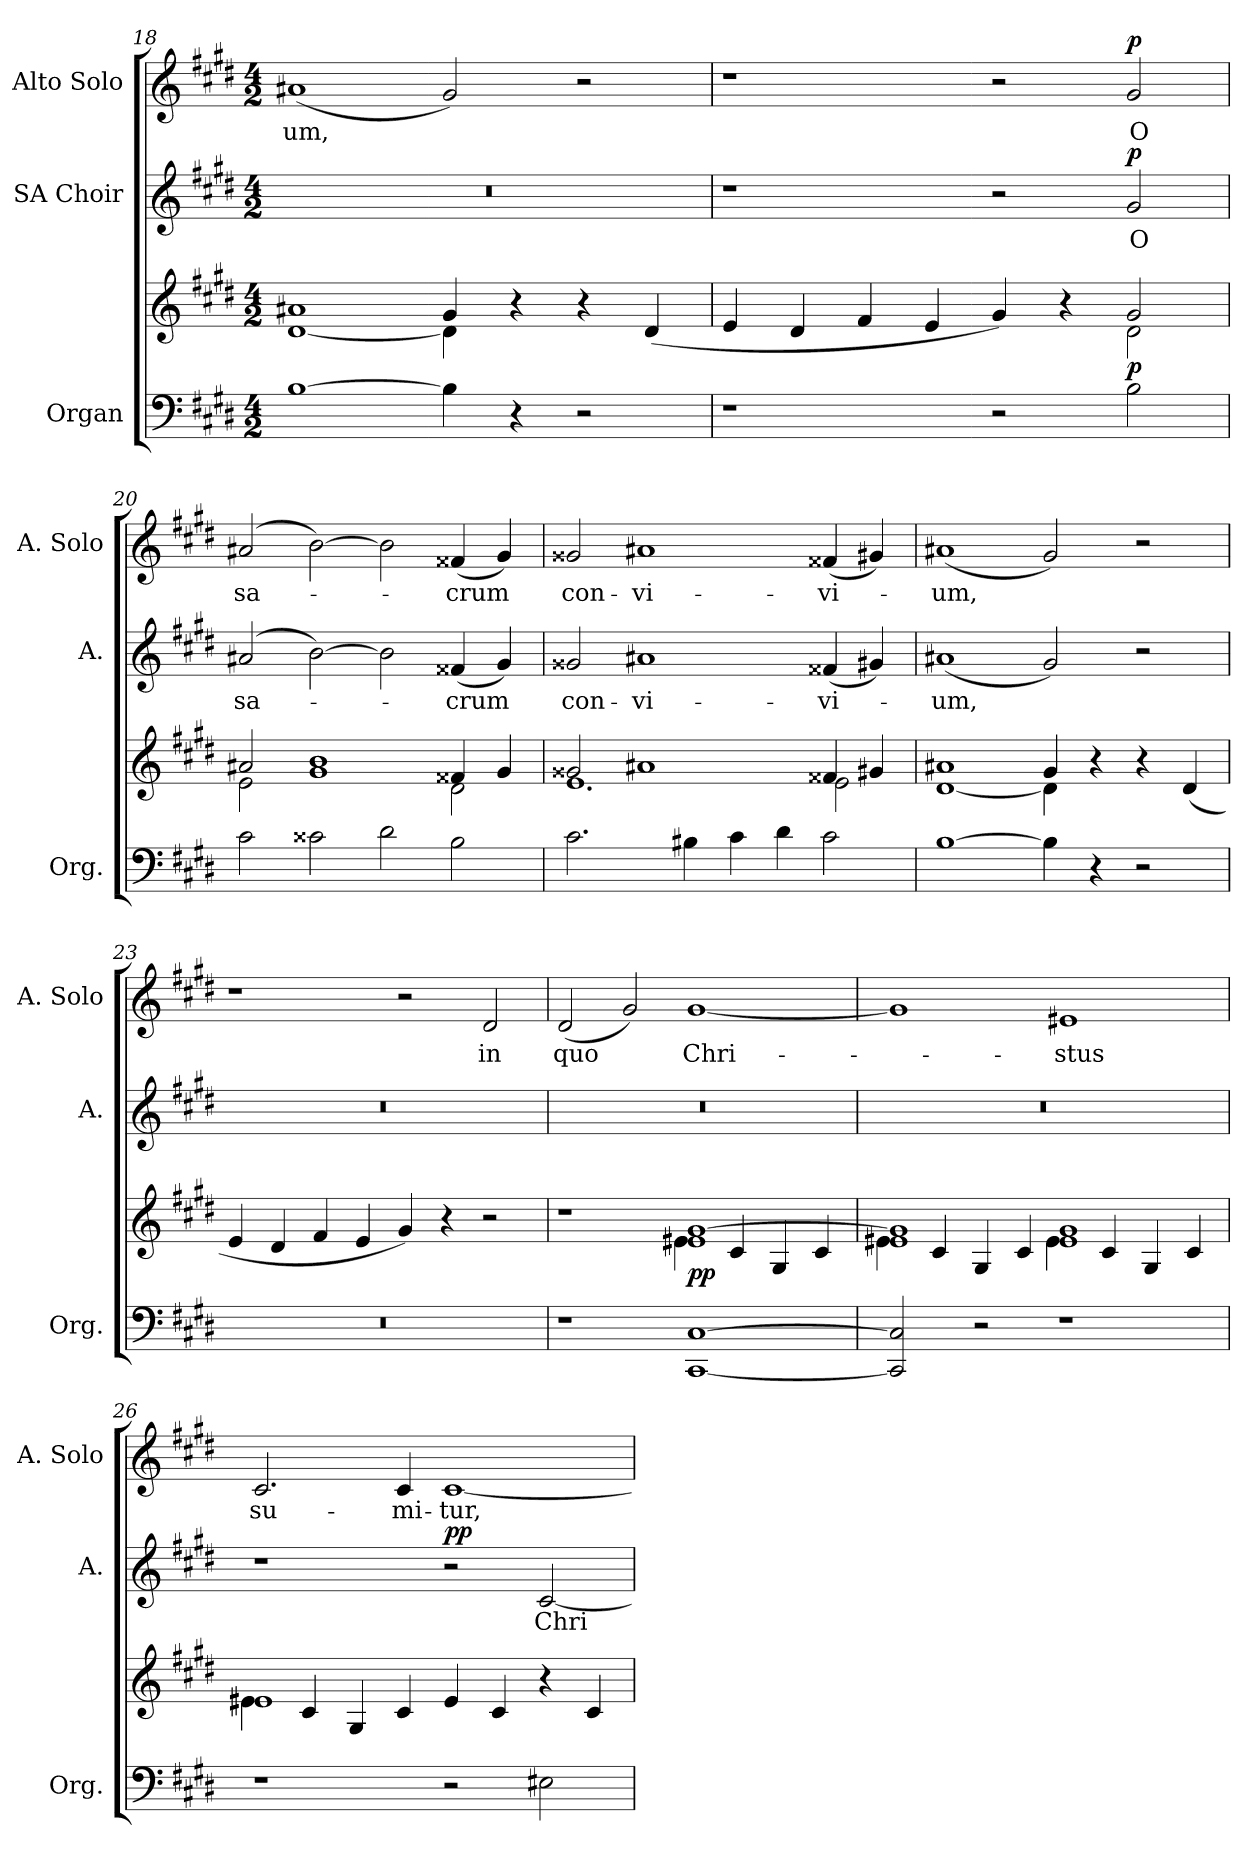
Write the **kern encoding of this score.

**kern	**kern	**dynam	**kern	**text	**dynam	**kern	**text	**dynam
*part3	*part3	*part3	*part2	*part2	*part2	*part1	*part1	*part1
*staff4	*staff3	*staff3/4	*staff2	*staff2	*staff2	*staff1	*staff1	*staff1
*I"Organ	*	*	*I"SA Choir	*	*	*I"Alto Solo	*	*
*I'Org.	*	*	*I'A.	*	*	*I'A. Solo	*	*
*clefF4	*clefG2	*	*clefG2	*	*	*clefG2	*	*
*k[f#c#g#d#]	*k[f#c#g#d#]	*	*k[f#c#g#d#]	*	*	*k[f#c#g#d#]	*	*
*E:	*E:	*	*E:	*	*	*E:	*	*
*M4/2	*M4/2	*	*M4/2	*	*	*M4/2	*	*
=18	=18	=18	=18	=18	=18	=18	=18	=18
*	*^	*	*	*	*	*	*	*
!	!	!	!	!LO:N:vis=1	!	!	!	!	!
!	!	!	!	!	!	!	!	!LO:LY:b:color=#000000	!
[1Bi	1a#Xi	[1d#i	.	0r	.	.	(1a#Xi	-um,	.
4Bi\]	4g#i/	4d#i\]	.	.	.	.	2g#i/)	.	.
4r	4r	2.ryy	.	.	.	.	.	.	.
2r	4r	.	.	.	.	.	2r	.	.
.	(4d#i/	.	.	.	.	.	.	.	.
=19	=19	=19	=19	=19	=19	=19	=19	=19	=19
1r	4ei/	1.ryy	.	1r	.	.	1r	.	.
.	4d#i/	.	.	.	.	.	.	.	.
.	4f#i/	.	.	.	.	.	.	.	.
.	4ei/	.	.	.	.	.	.	.	.
2r	4g#i/)	.	.	2r	.	.	2r	.	.
.	4r	.	.	.	.	.	.	.	.
!	!	!	!	!	!LO:LY:b:color=#000000	!	!	!	!
!	!	!	!	!	!	!	!	!LO:LY:b:color=#000000	!
2Bi\	2g#i/	2d#i\	p	2g#i/	O	p	2g#i/	O	p
!!LO:PB:g=z
=20	=20	=20	=20	=20	=20	=20	=20	=20	=20
!	!	!	!	!	!LO:LY:b:color=#000000	!	!	!	!
!	!	!	!	!	!	!	!	!LO:LY:b:color=#000000	!
2c#i\	2a#Xi/	2ei\	.	(2a#Xi/	sa-	.	(2a#Xi/	sa-	.
2c##Xi\	1bi	1g#i	.	[2bi\)	.	.	[2bi\)	.	.
2d#i\	.	.	.	2bi\]	.	.	2bi\]	.	.
!	!	!	!	!	!LO:LY:b:color=#000000	!	!	!	!
!	!	!	!	!	!	!	!	!LO:LY:b:color=#000000	!
2Bi\	4f##Xi/	2d#i\	.	(4f##Xi/	-crum	.	(4f##Xi/	-crum	.
.	4g#i/	.	.	4g#i/)	.	.	4g#i/)	.	.
=21	=21	=21	=21	=21	=21	=21	=21	=21	=21
!	!	!	!	!	!LO:LY:b:color=#000000	!	!	!	!
!	!	!	!	!	!	!	!	!LO:LY:b:color=#000000	!
2.c#i\	2g##Xi/	1.ei	.	2g##Xi/	con-	.	2g##Xi/	con-	.
!	!	!	!	!	!LO:LY:b:color=#000000	!	!	!	!
!	!	!	!	!	!	!	!	!LO:LY:b:color=#000000	!
.	1a#Xi	.	.	1a#Xi	-vi-	.	1a#Xi	-vi-	.
4B#Xi\	.	.	.	.	.	.	.	.	.
4c#i\	.	.	.	.	.	.	.	.	.
4d#i\	.	.	.	.	.	.	.	.	.
!	!	!	!	!	!LO:LY:b:color=#000000	!	!	!	!
!	!	!	!	!	!	!	!	!LO:LY:b:color=#000000	!
2c#i\	4f##Xi/	2ei\	.	(4f##Xi/	-vi-	.	(4f##Xi/	-vi-	.
.	4g#Xi/	.	.	4g#Xi/)	.	.	4g#Xi/)	.	.
=22	=22	=22	=22	=22	=22	=22	=22	=22	=22
!	!	!	!	!	!LO:LY:b:color=#000000	!	!	!	!
!	!	!	!	!	!	!	!	!LO:LY:b:color=#000000	!
[1Bi	1a#Xi	[1d#i	.	(1a#Xi	-um,	.	(1a#Xi	-um,	.
4Bi\]	4g#i/	4d#i\]	.	2g#i/)	.	.	2g#i/)	.	.
4r	4r	2.ryy	.	.	.	.	.	.	.
2r	4r	.	.	2r	.	.	2r	.	.
.	(4d#i/	.	.	.	.	.	.	.	.
*	*v	*v	*	*	*	*	*	*	*
=23	=23	=23	=23	=23	=23	=23	=23	=23
!LO:N:vis=1	!	!	!LO:N:vis=1	!	!	!	!	!
0r	4ei/	.	0r	.	.	1r	.	.
.	4d#i/	.	.	.	.	.	.	.
.	4f#i/	.	.	.	.	.	.	.
.	4ei/	.	.	.	.	.	.	.
.	4g#i/)	.	.	.	.	2r	.	.
.	4r	.	.	.	.	.	.	.
!	!	!	!	!	!	!	!LO:LY:b:color=#000000	!
.	2r	.	.	.	.	2d#i/	in	.
=24	=24	=24	=24	=24	=24	=24	=24	=24
*	*^	*	*	*	*	*	*	*
!	!	!	!	!LO:N:vis=1	!	!	!	!	!
!	!	!	!	!	!	!	!	!LO:LY:b:color=#000000	!
1r	1r	1ryy	.	0r	.	.	(2d#i/	quo	.
.	.	.	.	.	.	.	2g#i/)	.	.
!	!	!	!	!	!	!	!	!LO:LY:b:color=#000000	!
[1CC#i [1C#i	1e#Xi [1g#i	4e#i\	pp	.	.	.	[1g#i	Chri-	.
.	.	4c#i/	.	.	.	.	.	.	.
.	.	4G#i/	.	.	.	.	.	.	.
.	.	4c#i/	.	.	.	.	.	.	.
=25	=25	=25	=25	=25	=25	=25	=25	=25	=25
!	!	!	!	!LO:N:vis=1	!	!	!	!	!
2CC#i/] 2C#i]	1e#Xi 1g#i]	4e#i\	.	0r	.	.	1g#i]	.	.
.	.	4c#i/	.	.	.	.	.	.	.
2r	.	4G#i/	.	.	.	.	.	.	.
.	.	4c#i/	.	.	.	.	.	.	.
!	!	!	!	!	!	!	!	!LO:LY:b:color=#000000	!
1r	1e#i 1g#i	4e#i\	.	.	.	.	1e#Xi	-stus	.
.	.	4c#i/	.	.	.	.	.	.	.
.	.	4G#i/	.	.	.	.	.	.	.
.	.	4c#i/	.	.	.	.	.	.	.
!!LO:LB:g=z
=26	=26	=26	=26	=26	=26	=26	=26	=26	=26
!	!	!	!	!	!	!	!	!LO:LY:b:color=#000000	!
1r	1e#Xi	4e#i\	.	1r	.	.	2.c#i/	su-	.
.	.	4c#i/	.	.	.	.	.	.	.
.	.	4G#i/	.	.	.	.	.	.	.
!	!	!	!	!	!	!	!	!LO:LY:b:color=#000000	!
.	.	4c#i/	.	.	.	.	4c#i/	-mi-	.
!	!	!	!	!	!	!	!	!LO:LY:b:color=#000000	!
2r	4e#i/	1ryy	.	2r	.	pp	[1c#i	-tur,	.
.	4c#i/	.	.	.	.	.	.	.	.
!	!	!	!	!	!LO:LY:b:color=#000000	!	!	!	!
2E#Xi\	4r	.	.	[2c#i/	Chri-	.	.	.	.
.	4c#i/	.	.	.	.	.	.	.	.
*	*v	*v	*	*	*	*	*	*	*
=	=	=	=	=	=	=	=	=
*-	*-	*-	*-	*-	*-	*-	*-	*-
